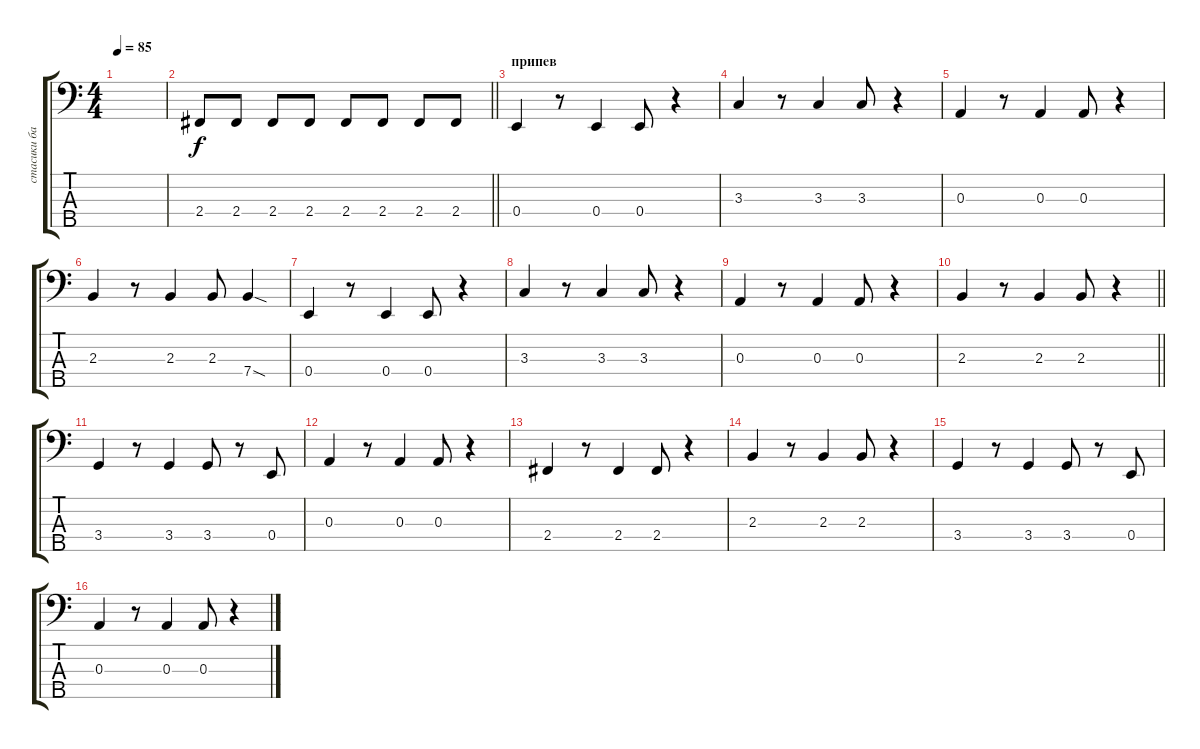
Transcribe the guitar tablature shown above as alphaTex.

\track ("стасики бас v1.0" "стасики ба") {mute instrument electricbassfinger}
\staff {score tabs}
\tuning (G2 D2 A1 E1 B0) {hide}
\ts (4 4)
\tempo 85
\clef f4
\ks c
|
\barLineRight lightlight
2.4.8 2.4.8 2.4.8 2.4.8 2.4.8 2.4.8 2.4.8 2.4.8 |
\section ("" "припев")
0.4.4 r.8 0.4.4 0.4.8 r.4 |
3.3.4 r.8 3.3.4 3.3.8 r.4 |
0.3.4 r.8 0.3.4 0.3.8 r.4 |
2.3.4 r.8 2.3.4 2.3.8 7.4{sod}.4 |
0.4.4 r.8 0.4.4 0.4.8 r.4 |
3.3.4 r.8 3.3.4 3.3.8 r.4 |
0.3.4 r.8 0.3.4 0.3.8 r.4 |
\barLineRight lightlight
2.3.4 r.8 2.3.4 2.3.8 r.4 |
3.4.4 r.8 3.4.4 3.4.8 r.8 0.4.8 |
0.3.4 r.8 0.3.4 0.3.8 r.4 |
2.4.4 r.8 2.4.4 2.4.8 r.4 |
2.3.4 r.8 2.3.4 2.3.8 r.4 |
3.4.4 r.8 3.4.4 3.4.8 r.8 0.4.8 |
0.3.4 r.8 0.3.4 0.3.8 r.4
